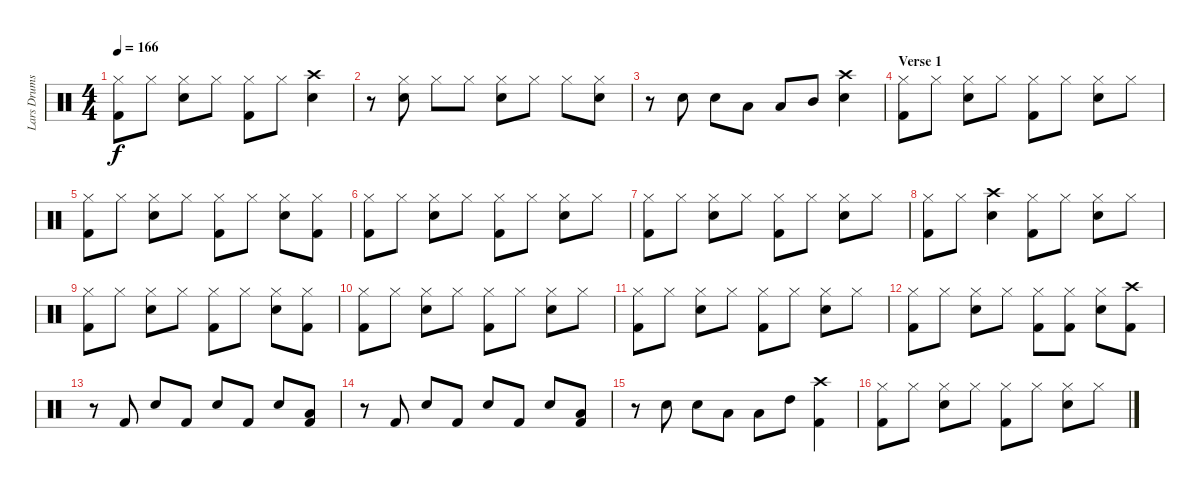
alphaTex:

\track ("Lars Drums" "Lars Drums") {instrument percussion}
\staff {score}
\articulation defaults
\ts (4 4)
\tempo 166
\clef neutral
\ks c
("Hi-Hat (closed)" "Kick (hit) 2").8{dy f} "Hi-Hat (closed)".8 ("Hi-Hat (closed)" "Electric Snare (hit)").8 "Hi-Hat (closed)".8 ("Hi-Hat (closed)" "Kick (hit) 2").8 "Hi-Hat (closed)".8 ("Crash high (hit)" "Electric Snare (hit)").4 |
r.8 ("Hi-Hat (closed)" "Electric Snare (hit)").8 "Hi-Hat (closed)".8 "Hi-Hat (closed)".8 ("Hi-Hat (closed)" "Electric Snare (hit)").8 "Hi-Hat (closed)".8 "Hi-Hat (closed)".8 ("Hi-Hat (closed)" "Electric Snare (hit)").8 |
r.8 "Electric Snare (hit)".8 "Electric Snare (hit)".8 "Low Tom (hit)".8 "Low Tom (hit)".8 "Mid Tom (hit)".8 ("Crash high (hit)" "Electric Snare (hit)").4 |
\section ("" "Verse 1")
("Hi-Hat (closed)" "Kick (hit) 2").8 "Hi-Hat (closed)".8 ("Hi-Hat (closed)" "Electric Snare (hit)").8 "Hi-Hat (closed)".8 ("Hi-Hat (closed)" "Kick (hit) 2").8 "Hi-Hat (closed)".8 ("Hi-Hat (closed)" "Electric Snare (hit)").8 "Hi-Hat (closed)".8 |
("Hi-Hat (closed)" "Kick (hit) 2").8 "Hi-Hat (closed)".8 ("Hi-Hat (closed)" "Electric Snare (hit)").8 "Hi-Hat (closed)".8 ("Hi-Hat (closed)" "Kick (hit) 2").8 "Hi-Hat (closed)".8 ("Hi-Hat (closed)" "Electric Snare (hit)").8 ("Hi-Hat (closed)" "Kick (hit) 2").8 |
("Hi-Hat (closed)" "Kick (hit) 2").8 "Hi-Hat (closed)".8 ("Hi-Hat (closed)" "Electric Snare (hit)").8 "Hi-Hat (closed)".8 ("Hi-Hat (closed)" "Kick (hit) 2").8 "Hi-Hat (closed)".8 ("Hi-Hat (closed)" "Electric Snare (hit)").8 "Hi-Hat (closed)".8 |
("Hi-Hat (closed)" "Kick (hit) 2").8 "Hi-Hat (closed)".8 ("Hi-Hat (closed)" "Electric Snare (hit)").8 "Hi-Hat (closed)".8 ("Hi-Hat (closed)" "Kick (hit) 2").8 "Hi-Hat (closed)".8 ("Hi-Hat (closed)" "Electric Snare (hit)").8 "Hi-Hat (closed)".8 |
("Hi-Hat (closed)" "Kick (hit) 2").8 "Hi-Hat (closed)".8 ("Crash high (hit)" "Electric Snare (hit)").4 ("Hi-Hat (closed)" "Kick (hit) 2").8 "Hi-Hat (closed)".8 ("Hi-Hat (closed)" "Electric Snare (hit)").8 "Hi-Hat (closed)".8 |
("Hi-Hat (closed)" "Kick (hit) 2").8 "Hi-Hat (closed)".8 ("Hi-Hat (closed)" "Electric Snare (hit)").8 "Hi-Hat (closed)".8 ("Hi-Hat (closed)" "Kick (hit) 2").8 "Hi-Hat (closed)".8 ("Hi-Hat (closed)" "Electric Snare (hit)").8 ("Hi-Hat (closed)" "Kick (hit) 2").8 |
("Hi-Hat (closed)" "Kick (hit) 2").8 "Hi-Hat (closed)".8 ("Hi-Hat (closed)" "Electric Snare (hit)").8 "Hi-Hat (closed)".8 ("Hi-Hat (closed)" "Kick (hit) 2").8 "Hi-Hat (closed)".8 ("Hi-Hat (closed)" "Electric Snare (hit)").8 "Hi-Hat (closed)".8 |
("Hi-Hat (closed)" "Kick (hit) 2").8 "Hi-Hat (closed)".8 ("Hi-Hat (closed)" "Electric Snare (hit)").8 "Hi-Hat (closed)".8 ("Hi-Hat (closed)" "Kick (hit) 2").8 "Hi-Hat (closed)".8 ("Hi-Hat (closed)" "Electric Snare (hit)").8 "Hi-Hat (closed)".8 |
("Hi-Hat (closed)" "Kick (hit) 2").8 "Hi-Hat (closed)".8 ("Hi-Hat (closed)" "Electric Snare (hit)").8 "Hi-Hat (closed)".8 ("Hi-Hat (closed)" "Kick (hit) 2").8 ("Hi-Hat (closed)" "Kick (hit) 2").8 ("Hi-Hat (closed)" "Electric Snare (hit)").8 ("Crash high (hit)" "Kick (hit) 2").8 |
r.8 "Kick (hit) 2".8 "Electric Snare (hit)".8 "Kick (hit) 2".8 "Electric Snare (hit)".8 "Kick (hit) 2".8 "Electric Snare (hit)".8 ("Low Tom (hit)" "Kick (hit) 2").8 |
r.8 "Kick (hit) 2".8 "Electric Snare (hit)".8 "Kick (hit) 2".8 "Electric Snare (hit)".8 "Kick (hit) 2".8 "Electric Snare (hit)".8 ("Low Tom (hit)" "Kick (hit) 2").8 |
r.8 "Electric Snare (hit)".8 "Electric Snare (hit)".8 "Low Tom (hit)".8 "Low Tom (hit)".8 "High Tom (hit)".8 ("Crash high (hit)" "Kick (hit) 2").4 |
("Hi-Hat (closed)" "Kick (hit) 2").8 "Hi-Hat (closed)".8 ("Hi-Hat (closed)" "Electric Snare (hit)").8 "Hi-Hat (closed)".8 ("Hi-Hat (closed)" "Kick (hit) 2").8 "Hi-Hat (closed)".8 ("Hi-Hat (closed)" "Electric Snare (hit)").8 "Hi-Hat (closed)".8
